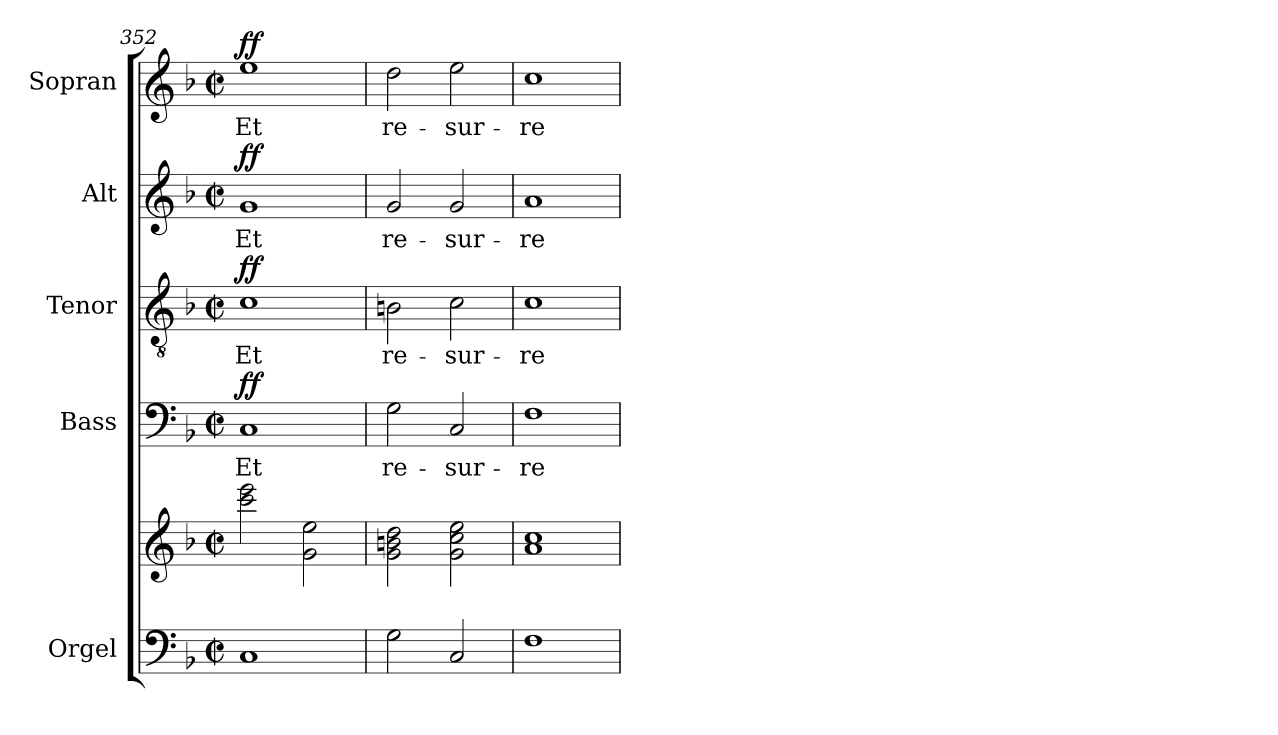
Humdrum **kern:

**kern	**kern	**kern	**text	**dynam	**kern	**text	**dynam	**kern	**text	**dynam	**kern	**text	**dynam
*part5	*part5	*part4	*part4	*part4	*part3	*part3	*part3	*part2	*part2	*part2	*part1	*part1	*part1
*staff6	*staff5	*staff4	*staff4	*staff4	*staff3	*staff3	*staff3	*staff2	*staff2	*staff2	*staff1	*staff1	*staff1
*I"Orgel	*	*I"Bass	*	*	*I"Tenor	*	*	*I"Alt	*	*	*I"Sopran	*	*
*I'Org.	*	*I'B.	*	*	*I'T.	*	*	*I'A.	*	*	*I'S.	*	*
*clefF4	*clefG2	*clefF4	*	*	*clefGv2	*	*	*clefG2	*	*	*clefG2	*	*
*k[b-]	*k[b-]	*k[b-]	*	*	*k[b-]	*	*	*k[b-]	*	*	*k[b-]	*	*
*F:	*F:	*F:	*	*	*F:	*	*	*F:	*	*	*F:	*	*
*M2/2	*M2/2	*M2/2	*	*	*M2/2	*	*	*M2/2	*	*	*M2/2	*	*
*met(c|)	*met(c|)	*met(c|)	*	*	*met(c|)	*	*	*met(c|)	*	*	*met(c|)	*	*
=352	=352	=352	=352	=352	=352	=352	=352	=352	=352	=352	=352	=352	=352
!	!	!	!LO:LY:b	!LO:DY:a	!	!LO:LY:b	!LO:DY:a	!	!LO:LY:b	!LO:DY:a	!	!LO:LY:b	!LO:DY:a
1C	2ccc\ 2eee\	1C	Et	ff	1c	Et	ff	1g	Et	ff	1ee	Et	ff
.	2g\ 2ee\	.	.	.	.	.	.	.	.	.	.	.	.
=353	=353	=353	=353	=353	=353	=353	=353	=353	=353	=353	=353	=353	=353
!	!	!	!LO:LY:b	!	!	!LO:LY:b	!	!	!LO:LY:b	!	!	!LO:LY:b	!
2G\	2g\ 2bn\ 2dd\	2G\	re-	.	2Bn\	re-	.	2g/	re-	.	2dd\	re-	.
!	!	!	!LO:LY:b	!	!	!LO:LY:b	!	!	!LO:LY:b	!	!	!LO:LY:b	!
2C/	2g\ 2cc\ 2ee\	2C/	-sur-	.	2c\	-sur-	.	2g/	-sur-	.	2ee\	-sur-	.
=354	=354	=354	=354	=354	=354	=354	=354	=354	=354	=354	=354	=354	=354
!	!	!	!LO:LY:b	!	!	!LO:LY:b	!	!	!LO:LY:b	!	!	!LO:LY:b	!
1F	1a 1cc	1F	-re-	.	1c	-re-	.	1a	-re-	.	1cc	-re-	.
=	=	=	=	=	=	=	=	=	=	=	=	=	=
*-	*-	*-	*-	*-	*-	*-	*-	*-	*-	*-	*-	*-	*-
